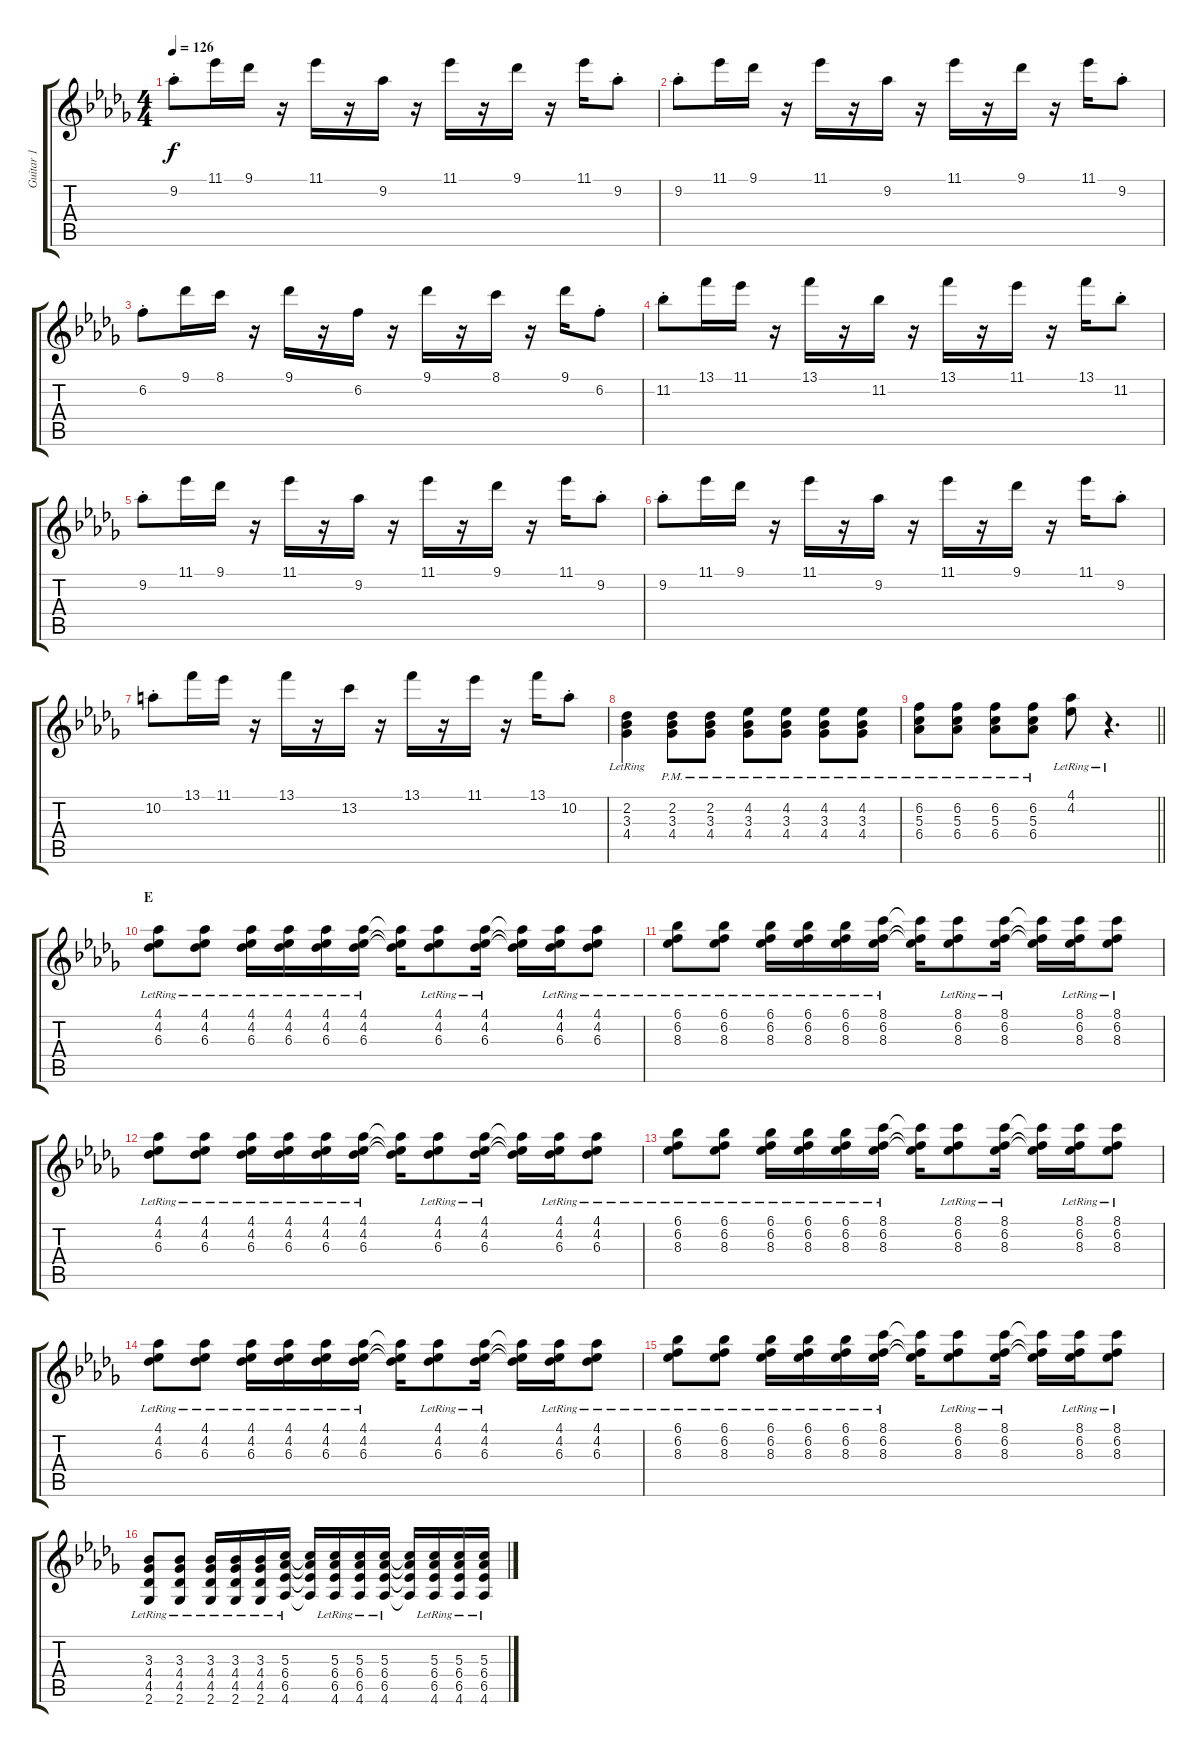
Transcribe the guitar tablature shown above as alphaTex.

\track ("Guitar 1" "Guitar 1") {instrument distortionguitar}
\staff {score tabs}
\tuning (E4 B3 G3 D3 A2 E2) {hide}
\ts (4 4)
\tempo 126
\clef g2
\ks db
9.2{st}.8{dy f} 11.1.16 9.1.16 r.16 11.1.16 r.16 9.2.16 r.16 11.1.16 r.16 9.1.16 r.16 11.1.16 9.2{st}.8 |
9.2{st}.8 11.1.16 9.1.16 r.16 11.1.16 r.16 9.2.16 r.16 11.1.16 r.16 9.1.16 r.16 11.1.16 9.2{st}.8 |
6.2{st}.8 9.1.16 8.1.16 r.16 9.1.16 r.16 6.2.16 r.16 9.1.16 r.16 8.1.16 r.16 9.1.16 6.2{st}.8 |
11.2{st}.8 13.1.16 11.1.16 r.16 13.1.16 r.16 11.2.16 r.16 13.1.16 r.16 11.1.16 r.16 13.1.16 11.2{st}.8 |
9.2{st}.8 11.1.16 9.1.16 r.16 11.1.16 r.16 9.2.16 r.16 11.1.16 r.16 9.1.16 r.16 11.1.16 9.2{st}.8 |
9.2{st}.8 11.1.16 9.1.16 r.16 11.1.16 r.16 9.2.16 r.16 11.1.16 r.16 9.1.16 r.16 11.1.16 9.2{st}.8 |
10.2{st}.8 13.1.16 11.1.16 r.16 13.1.16 r.16 13.2.16 r.16 13.1.16 r.16 11.1.16 r.16 13.1.16 10.2{st}.8 |
(2.2{lr} 3.3{lr} 4.4{lr}).4 (2.2{pm} 3.3{pm} 4.4{pm}).8{instrument electricguitarmuted} (2.2{pm} 3.3{pm} 4.4{pm}).8 (4.2{pm} 3.3{pm} 4.4{pm}).8 (4.2{pm} 3.3{pm} 4.4{pm}).8 (4.2{pm} 3.3{pm} 4.4{pm}).8 (4.2{pm} 3.3{pm} 4.4{pm}).8 |
\barLineRight lightlight
(6.2{pm} 5.3{pm} 6.4{pm}).8 (6.2{pm} 5.3{pm} 6.4{pm}).8 (6.2{pm} 5.3{pm} 6.4{pm}).8 (6.2{pm} 5.3{pm} 6.4{pm}).8 (4.1{lr} 4.2{lr}).8{instrument distortionguitar} r.4{d} |
\section ("" "E")
(4.1{lr} 4.2{lr} 6.3{lr}).8 (4.1{lr} 4.2{lr} 6.3{lr}).8 (4.1{lr} 4.2{lr} 6.3{lr}).16 (4.1{lr} 4.2{lr} 6.3{lr}).16 (4.1{lr} 4.2{lr} 6.3{lr}).16 (4.1{lr} 4.2{lr} 6.3{lr}).16 (4.1{t} 4.2{t} 6.3{t}).16 (4.1{lr} 4.2{lr} 6.3{lr}).8 (4.1{lr} 4.2{lr} 6.3{lr}).16 (4.1{t} 4.2{t} 6.3{t}).16 (4.1{lr} 4.2{lr} 6.3{lr}).16 (4.1{lr} 4.2{lr} 6.3{lr}).8 |
(6.1{lr} 6.2{lr} 8.3{lr}).8 (6.1{lr} 6.2{lr} 8.3{lr}).8 (6.1{lr} 6.2{lr} 8.3{lr}).16 (6.1{lr} 6.2{lr} 8.3{lr}).16 (6.1{lr} 6.2{lr} 8.3{lr}).16 (8.1{lr} 6.2{lr} 8.3{lr}).16 (8.1{t} 6.2{t} 8.3{t}).16 (8.1{lr} 6.2{lr} 8.3{lr}).8 (8.1{lr} 6.2{lr} 8.3{lr}).16 (8.1{t} 6.2{t} 8.3{t}).16 (8.1{lr} 6.2{lr} 8.3{lr}).16 (8.1{lr} 6.2{lr} 8.3{lr}).8 |
(4.1{lr} 4.2{lr} 6.3{lr}).8 (4.1{lr} 4.2{lr} 6.3{lr}).8 (4.1{lr} 4.2{lr} 6.3{lr}).16 (4.1{lr} 4.2{lr} 6.3{lr}).16 (4.1{lr} 4.2{lr} 6.3{lr}).16 (4.1{lr} 4.2{lr} 6.3{lr}).16 (4.1{t} 4.2{t} 6.3{t}).16 (4.1{lr} 4.2{lr} 6.3{lr}).8 (4.1{lr} 4.2{lr} 6.3{lr}).16 (4.1{t} 4.2{t} 6.3{t}).16 (4.1{lr} 4.2{lr} 6.3{lr}).16 (4.1{lr} 4.2{lr} 6.3{lr}).8 |
(6.1{lr} 6.2{lr} 8.3{lr}).8 (6.1{lr} 6.2{lr} 8.3{lr}).8 (6.1{lr} 6.2{lr} 8.3{lr}).16 (6.1{lr} 6.2{lr} 8.3{lr}).16 (6.1{lr} 6.2{lr} 8.3{lr}).16 (8.1{lr} 6.2{lr} 8.3{lr}).16 (8.1{t} 6.2{t} 8.3{t}).16 (8.1{lr} 6.2{lr} 8.3{lr}).8 (8.1{lr} 6.2{lr} 8.3{lr}).16 (8.1{t} 6.2{t} 8.3{t}).16 (8.1{lr} 6.2{lr} 8.3{lr}).16 (8.1{lr} 6.2{lr} 8.3{lr}).8 |
(4.1{lr} 4.2{lr} 6.3{lr}).8 (4.1{lr} 4.2{lr} 6.3{lr}).8 (4.1{lr} 4.2{lr} 6.3{lr}).16 (4.1{lr} 4.2{lr} 6.3{lr}).16 (4.1{lr} 4.2{lr} 6.3{lr}).16 (4.1{lr} 4.2{lr} 6.3{lr}).16 (4.1{t} 4.2{t} 6.3{t}).16 (4.1{lr} 4.2{lr} 6.3{lr}).8 (4.1{lr} 4.2{lr} 6.3{lr}).16 (4.1{t} 4.2{t} 6.3{t}).16 (4.1{lr} 4.2{lr} 6.3{lr}).16 (4.1{lr} 4.2{lr} 6.3{lr}).8 |
(6.1{lr} 6.2{lr} 8.3{lr}).8 (6.1{lr} 6.2{lr} 8.3{lr}).8 (6.1{lr} 6.2{lr} 8.3{lr}).16 (6.1{lr} 6.2{lr} 8.3{lr}).16 (6.1{lr} 6.2{lr} 8.3{lr}).16 (8.1{lr} 6.2{lr} 8.3{lr}).16 (8.1{t} 6.2{t} 8.3{t}).16 (8.1{lr} 6.2{lr} 8.3{lr}).8 (8.1{lr} 6.2{lr} 8.3{lr}).16 (8.1{t} 6.2{t} 8.3{t}).16 (8.1{lr} 6.2{lr} 8.3{lr}).16 (8.1{lr} 6.2{lr} 8.3{lr}).8 |
(3.3{lr} 4.4{lr} 4.5{lr} 2.6{lr}).8 (3.3{lr} 4.4{lr} 4.5{lr} 2.6{lr}).8 (3.3{lr} 4.4{lr} 4.5{lr} 2.6{lr}).16 (3.3{lr} 4.4{lr} 4.5{lr} 2.6{lr}).16 (3.3{lr} 4.4{lr} 4.5{lr} 2.6{lr}).16 (5.3{lr} 6.4{lr} 6.5{lr} 4.6{lr}).16 (5.3{t} 6.4{t} 6.5{t} 4.6{t}).16 (5.3{lr} 6.4{lr} 6.5{lr} 4.6{lr}).16 (5.3{lr} 6.4{lr} 6.5{lr} 4.6{lr}).16 (5.3{lr} 6.4{lr} 6.5{lr} 4.6{lr}).16 (5.3{t} 6.4{t} 6.5{t} 4.6{t}).16 (5.3{lr} 6.4{lr} 6.5{lr} 4.6{lr}).16 (5.3{lr} 6.4{lr} 6.5{lr} 4.6{lr}).16 (5.3{lr} 6.4{lr} 6.5{lr} 4.6{lr}).16
